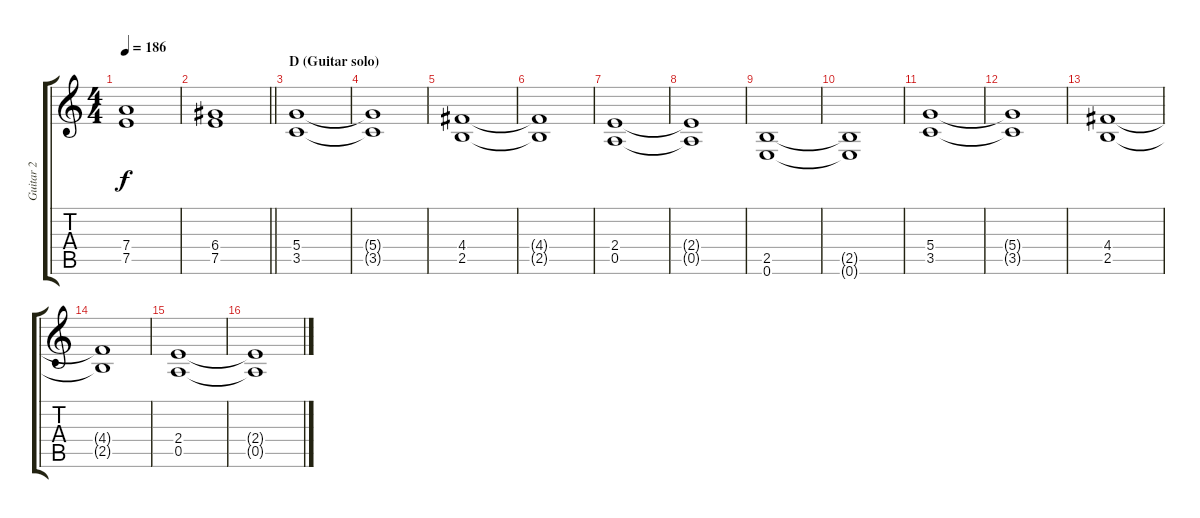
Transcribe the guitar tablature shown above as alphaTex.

\track ("Guitar 2" "Guitar 2") {instrument electricguitarclean}
\staff {score tabs}
\tuning (E4 B3 G3 D3 A2 E2) {hide}
\ts (4 4)
\tempo 186
\clef g2
\ks c
(7.4 7.5).1{dy f} |
\barLineRight lightlight
(6.4 7.5).1 |
\section ("" "D (Guitar solo)")
(5.4 3.5).1 |
(5.4{t} 3.5{t}).1 |
(4.4 2.5).1 |
(4.4{t} 2.5{t}).1 |
(2.4 0.5).1 |
(2.4{t} 0.5{t}).1 |
(2.5 0.6).1 |
(2.5{t} 0.6{t}).1 |
(5.4 3.5).1 |
(5.4{t} 3.5{t}).1 |
(4.4 2.5).1 |
(4.4{t} 2.5{t}).1 |
(2.4 0.5).1 |
(2.4{t} 0.5{t}).1
